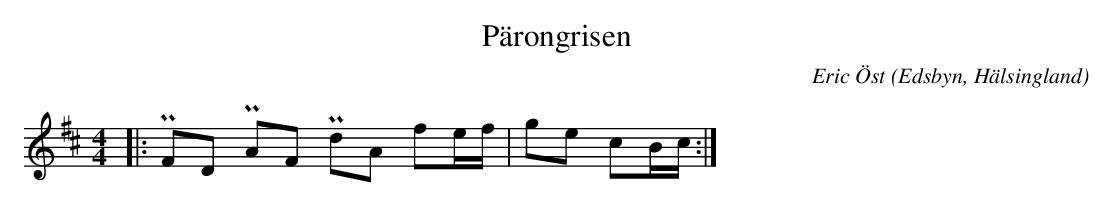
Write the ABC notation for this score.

X:1
T:Pärongrisen
O:Edsbyn, Hälsingland
M:4/4
L:1/16
C: Eric Öst
K:D
|: +uppermordent+F2D2 +uppermordent+A2F2 +uppermordent+d2A2 f2ef | g2e2 c2Bc :|
